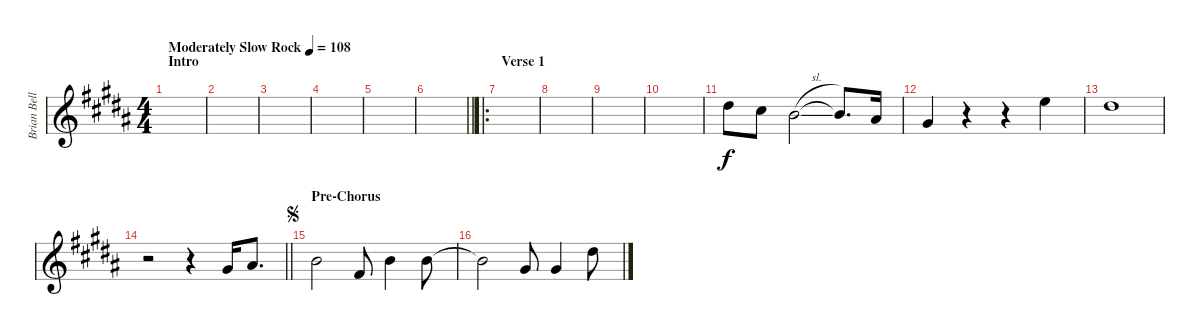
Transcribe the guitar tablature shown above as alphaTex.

\track ("Brian Bell - Voice" "Brian Bell") {instrument acousticguitarsteel}
\staff {score}
\tuning (E4 B3 G3 D3 A2 E2) {hide}
\ts (4 4)
\section ("" "Intro")
\tempo (108 "Moderately Slow Rock")
\clef g2
\ks b
|
|
|
|
|
\barLineRight lightlight
|
\ro
\section ("" "Verse 1")
|
|
|
|
8.3.8 6.3.8 4.3{sl}.2 4.3{t}.8{d} 3.3.16 |
1.3.4 r.4 r.4 0.1.4 |
4.2.1 |
\barLineRight lightlight
r.2 r.4 1.3.16 3.3.8{d} |
\section ("" "Pre-Chorus")
\jump segno
0.2.2 4.4.8 0.2.4 0.2.8 |
0.2{t}.2 1.3.8 1.3.4 4.2{sl}.8
